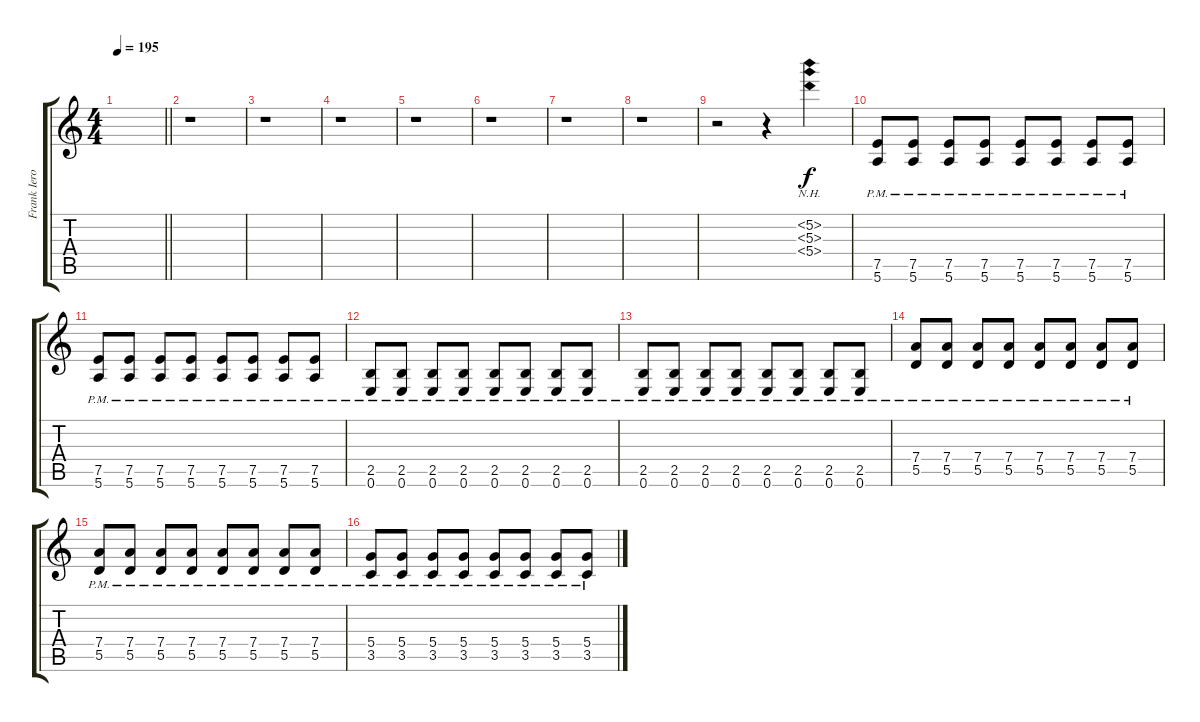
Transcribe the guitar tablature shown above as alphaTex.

\track ("Frank Iero" "Frank Iero") {instrument distortionguitar}
\staff {score tabs}
\tuning (E4 B3 G3 D3 A2 E2) {hide}
\ts (4 4)
\tempo 195
\clef g2
\barLineRight lightlight
\ks c
|
r.1 |
r.1 |
r.1 |
r.1 |
r.1 |
r.1 |
r.1 |
r.2 r.4 (5.2{nh} 5.3{nh} 5.4{nh}).4 |
(7.5{pm} 5.6{pm}).8 (7.5{pm} 5.6{pm}).8 (7.5{pm} 5.6{pm}).8 (7.5{pm} 5.6{pm}).8 (7.5{pm} 5.6{pm}).8 (7.5{pm} 5.6{pm}).8 (7.5{pm} 5.6{pm}).8 (7.5{pm} 5.6{pm}).8 |
(7.5{pm} 5.6{pm}).8 (7.5{pm} 5.6{pm}).8 (7.5{pm} 5.6{pm}).8 (7.5{pm} 5.6{pm}).8 (7.5{pm} 5.6{pm}).8 (7.5{pm} 5.6{pm}).8 (7.5{pm} 5.6{pm}).8 (7.5{pm} 5.6{pm}).8 |
(2.5{pm} 0.6{pm}).8 (2.5{pm} 0.6{pm}).8 (2.5{pm} 0.6{pm}).8 (2.5{pm} 0.6{pm}).8 (2.5{pm} 0.6{pm}).8 (2.5{pm} 0.6{pm}).8 (2.5{pm} 0.6{pm}).8 (2.5{pm} 0.6{pm}).8 |
(2.5{pm} 0.6{pm}).8 (2.5{pm} 0.6{pm}).8 (2.5{pm} 0.6{pm}).8 (2.5{pm} 0.6{pm}).8 (2.5{pm} 0.6{pm}).8 (2.5{pm} 0.6{pm}).8 (2.5{pm} 0.6{pm}).8 (2.5{pm} 0.6{pm}).8 |
(7.4{pm} 5.5{pm}).8 (7.4{pm} 5.5{pm}).8 (7.4{pm} 5.5{pm}).8 (7.4{pm} 5.5{pm}).8 (7.4{pm} 5.5{pm}).8 (7.4{pm} 5.5{pm}).8 (7.4{pm} 5.5{pm}).8 (7.4{pm} 5.5{pm}).8 |
(7.4{pm} 5.5{pm}).8 (7.4{pm} 5.5{pm}).8 (7.4{pm} 5.5{pm}).8 (7.4{pm} 5.5{pm}).8 (7.4{pm} 5.5{pm}).8 (7.4{pm} 5.5{pm}).8 (7.4{pm} 5.5{pm}).8 (7.4{pm} 5.5{pm}).8 |
(5.4{pm} 3.5{pm}).8 (5.4{pm} 3.5{pm}).8 (5.4{pm} 3.5{pm}).8 (5.4{pm} 3.5{pm}).8 (5.4{pm} 3.5{pm}).8 (5.4{pm} 3.5{pm}).8 (5.4{pm} 3.5{pm}).8 (5.4{pm} 3.5{pm}).8
